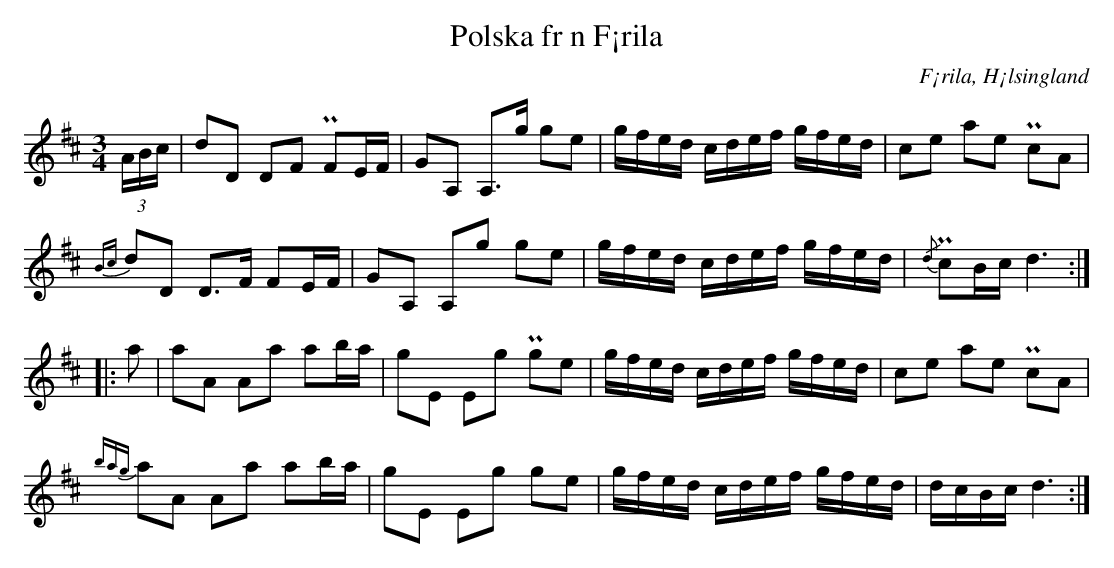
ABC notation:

X:1
T:Polska fr n F¡rila
O:F¡rila, H¡lsingland
M:3/4
L:1/16
U:t=turn
K:D
(3ABc | d2D2 D2F2 PF2EF | G2A,2 A,2>g2 g2e2 | gfed cdef gfed | c2e2 a2e2 Pc2A2 |
{Bc}d2D2 D2>F2 F2EF | G2A,2 A,2g2 g2e2 | gfed cdef gfed | {/d}Pc2Bc d6 ::
a2 | a2A2 A2a2 a2ba | g2E2 E2g2 Pg2e2 | gfed cdef gfed | c2e2 a2e2 Pc2A2 |
{b9/5a9/5g9/5}a2A2 A2a2 a2ba | g2E2 E2g2 g2e2 | gfed cdef gfed | dcBc d6 :|
